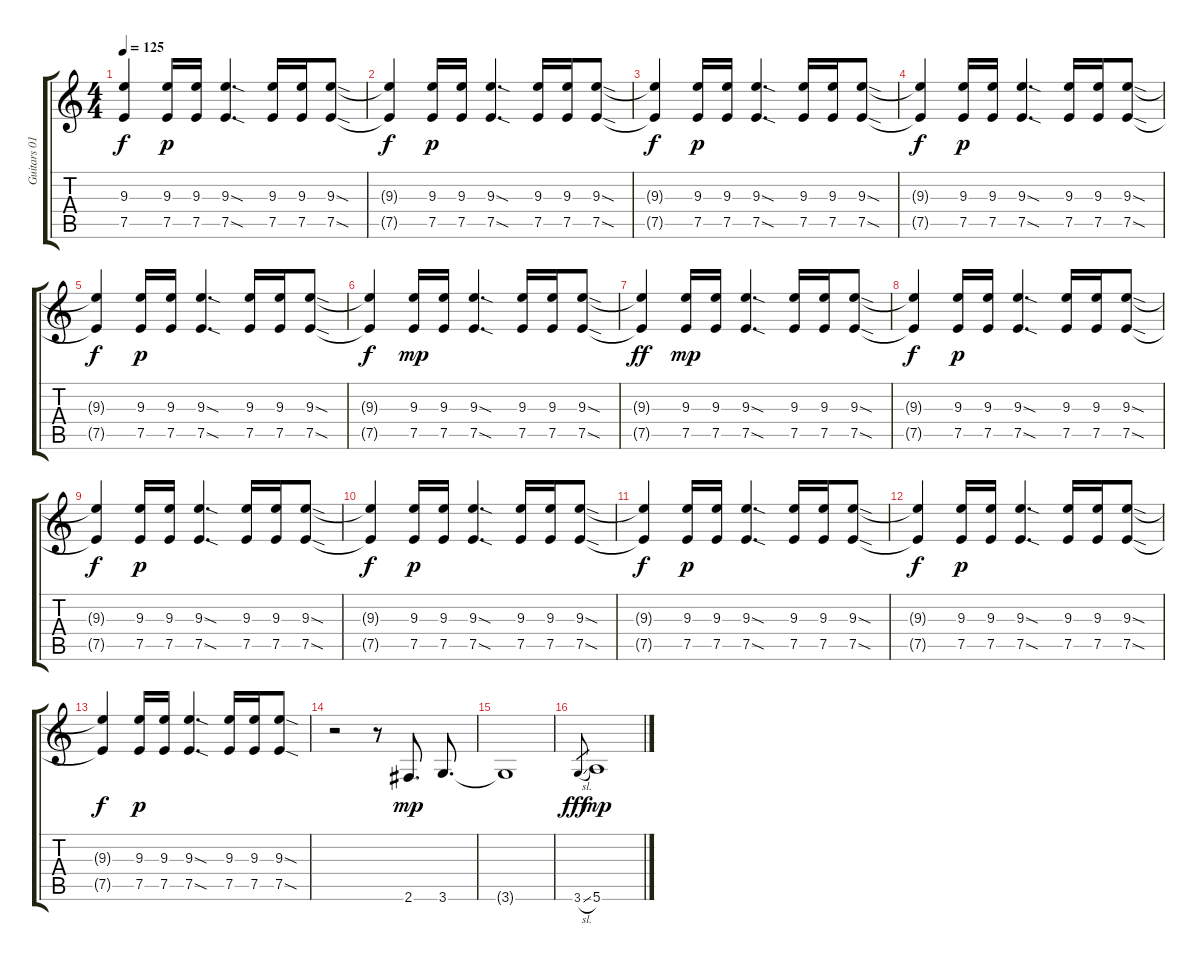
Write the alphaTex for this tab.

\track ("Guitars 01" "Guitars 01") {instrument overdrivenguitar}
\staff {score tabs}
\tuning (E4 B3 G3 D3 A2 E2) {hide}
\ts (4 4)
\tempo 125
\clef g2
\ks c
(9.3{t} 7.5{t}).4{dy f} (9.3 7.5).16{dy p volume 5 balance 16} (9.3 7.5).16 (9.3{sod} 7.5{sod}).4{d} (9.3 7.5).16{volume 4 balance 8} (9.3 7.5).16 (9.3{sod} 7.5{sod}).8 |
(9.3{t} 7.5{t}).4{dy f} (9.3 7.5).16{dy p volume 13 balance 8 instrument overdrivenguitar} (9.3 7.5).16 (9.3{sod} 7.5{sod}).4{d} (9.3 7.5).16{volume 6 balance 0 instrument overdrivenguitar} (9.3 7.5).16 (9.3{sod} 7.5{sod}).8 |
(9.3{t} 7.5{t}).4{dy f} (9.3 7.5).16{dy p volume 5 balance 16} (9.3 7.5).16 (9.3{sod} 7.5{sod}).4{d} (9.3 7.5).16{volume 4 balance 8} (9.3 7.5).16 (9.3{sod} 7.5{sod}).8 |
(9.3{t} 7.5{t}).4{dy f} (9.3 7.5).16{dy p volume 13 balance 8 instrument overdrivenguitar} (9.3 7.5).16 (9.3{sod} 7.5{sod}).4{d} (9.3 7.5).16{volume 6 balance 0 instrument overdrivenguitar} (9.3 7.5).16 (9.3{sod} 7.5{sod}).8 |
(9.3{t} 7.5{t}).4{dy f} (9.3 7.5).16{dy p volume 5 balance 16} (9.3 7.5).16 (9.3{sod} 7.5{sod}).4{d} (9.3 7.5).16{volume 4 balance 8} (9.3 7.5).16 (9.3{sod} 7.5{sod}).8 |
(9.3{t} 7.5{t}).4{dy f volume 13 balance 8 instrument overdrivenguitar} (9.3 7.5).16{dy mp} (9.3 7.5).16 (9.3{sod} 7.5{sod}).4{d} (9.3 7.5).16{volume 6 balance 0 instrument overdrivenguitar} (9.3 7.5).16 (9.3{sod} 7.5{sod}).8 |
(9.3{t} 7.5{t}).4{dy ff} (9.3 7.5).16{dy mp volume 5 balance 16} (9.3 7.5).16 (9.3{sod} 7.5{sod}).4{d} (9.3 7.5).16{volume 4 balance 8} (9.3 7.5).16 (9.3{sod} 7.5{sod}).8 |
(9.3{t} 7.5{t}).4{dy f} (9.3 7.5).16{dy p volume 13 balance 8 instrument overdrivenguitar} (9.3 7.5).16 (9.3{sod} 7.5{sod}).4{d} (9.3 7.5).16{volume 6 balance 0 instrument overdrivenguitar} (9.3 7.5).16 (9.3{sod} 7.5{sod}).8 |
(9.3{t} 7.5{t}).4{dy f} (9.3 7.5).16{dy p volume 5 balance 16} (9.3 7.5).16 (9.3{sod} 7.5{sod}).4{d} (9.3 7.5).16{volume 4 balance 8} (9.3 7.5).16 (9.3{sod} 7.5{sod}).8 |
(9.3{t} 7.5{t}).4{dy f} (9.3 7.5).16{dy p volume 13 balance 8 instrument overdrivenguitar} (9.3 7.5).16 (9.3{sod} 7.5{sod}).4{d} (9.3 7.5).16{volume 6 balance 0 instrument overdrivenguitar} (9.3 7.5).16 (9.3{sod} 7.5{sod}).8 |
(9.3{t} 7.5{t}).4{dy f} (9.3 7.5).16{dy p volume 5 balance 16} (9.3 7.5).16 (9.3{sod} 7.5{sod}).4{d} (9.3 7.5).16{volume 4 balance 8} (9.3 7.5).16 (9.3{sod} 7.5{sod}).8 |
(9.3{t} 7.5{t}).4{dy f} (9.3 7.5).16{dy p volume 13 balance 8 instrument overdrivenguitar} (9.3 7.5).16 (9.3{sod} 7.5{sod}).4{d} (9.3 7.5).16{volume 6 balance 0 instrument overdrivenguitar} (9.3 7.5).16 (9.3{sod} 7.5{sod}).8 |
(9.3{t} 7.5{t}).4{dy f} (9.3 7.5).16{dy p volume 2 balance 16} (9.3 7.5).16 (9.3{sod} 7.5{sod}).4{d} (9.3 7.5).16{volume 2 balance 8} (9.3 7.5).16 (9.3{sod} 7.5{sod}).8 |
r.2{volume 0 balance 8} r.8{volume 16 balance 8} 2.6.8{d dy mp} 3.6.8{d} |
3.6{t}.1 |
3.6{sl}.8{gr dy fff} 5.6.1{dy mp}
